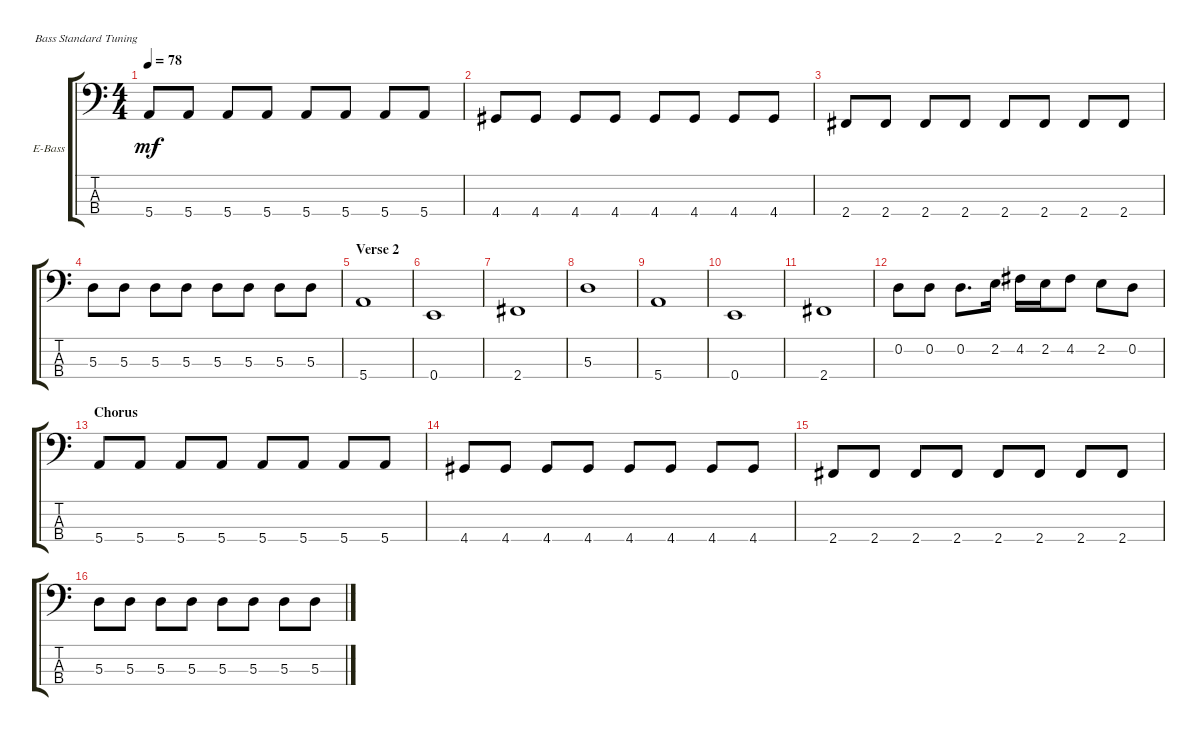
\defaultSystemsLayout 4
\bracketExtendMode groupsimilarinstruments
\firstSystemTrackNameOrientation horizontal
\otherSystemsTrackNameOrientation horizontal
\track ("Electric Bass" "E-Bass") {instrument electricbassfinger}
\staff {score tabs}
\tuning (G2 D2 A1 E1)
\ts (4 4)
\scale
0.314118
\tempo 78
\accidentals auto
\clef f4
\ottava regular
\simile none
\ks c
5.4.8{dy mf} 5.4.8 5.4.8 5.4.8 5.4.8 5.4.8 5.4.8 5.4.8 |
\scale
0.243644 4.4.8 4.4.8 4.4.8 4.4.8 4.4.8 4.4.8 4.4.8 4.4.8 |
\scale
0.195467 2.4.8 2.4.8 2.4.8 2.4.8 2.4.8 2.4.8 2.4.8 2.4.8 |
5.3.8 5.3.8 5.3.8 5.3.8 5.3.8 5.3.8 5.3.8 5.3.8 |
\section ("" "Verse 2")
5.4.1 |
0.4.1 |
2.4.1 |
5.3.1 |
5.4.1 |
0.4.1 |
2.4.1 |
0.2.8 0.2.8 0.2.8{d} 2.2.16 4.2.16 2.2.16 4.2.8 2.2.8 0.2.8 |
\section ("" "Chorus")
\scale
0.314118 5.4.8 5.4.8 5.4.8 5.4.8 5.4.8 5.4.8 5.4.8 5.4.8 |
\scale
0.243644 4.4.8 4.4.8 4.4.8 4.4.8 4.4.8 4.4.8 4.4.8 4.4.8 |
\scale
0.195467 2.4.8 2.4.8 2.4.8 2.4.8 2.4.8 2.4.8 2.4.8 2.4.8 |
5.3.8 5.3.8 5.3.8 5.3.8 5.3.8 5.3.8 5.3.8 5.3.8
